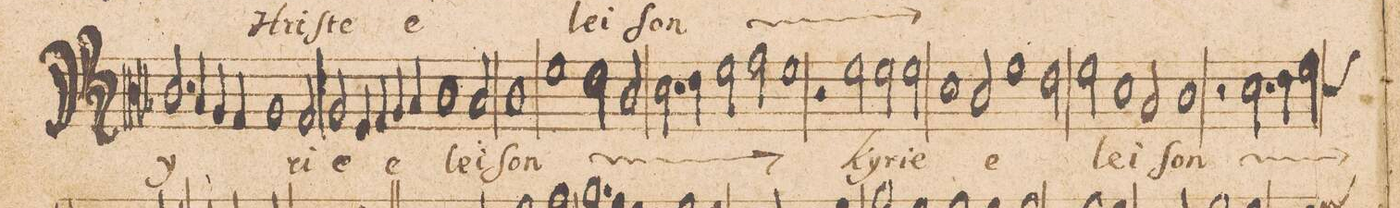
**kern	**text
*I"[CANTVS.]	*
*clefC3	*
*k[b-]	*
*met(c|)	*
*M2/1	*
*M2/1	*
*met(c|)	*
2.c/	Ky-
4B-/	.
4A/	.
4G/	.
1A/	.
=18-	=18-
2G/	-ri-
2A/	e
4F/	e-
4G/	.
=19-	=19-
4A/	.
4B-/	.
1c\	-le-
2B-/	-i-
=20-	=20-
1c\	-ſon
*	*ij
1f\	Ky-
=21-	=21-
2e\	-ri-
2c\	-e
2.d\	e-
4e\	.
=22-	=22-
2f\	-le-
2g\	-i-
1f\	-ſon
*	*Xij
=23-	=23-
2r	.
2f\	ky-
2f\	-ri-
2f\	-e
=24-	=24-
1d\	.
2c/	e-
1f\	.
=25-	=25-
2e\	.
2f\	.
1d\	-lei-
=26-	=26-
2B-/	.
1c\	-ſon
=27-	=27-
2r	.
*	*ij
2.d\	ky-
4e\	-ri-
*custos:d	*
2f\	-e
=28-	=28-
*-	*-
